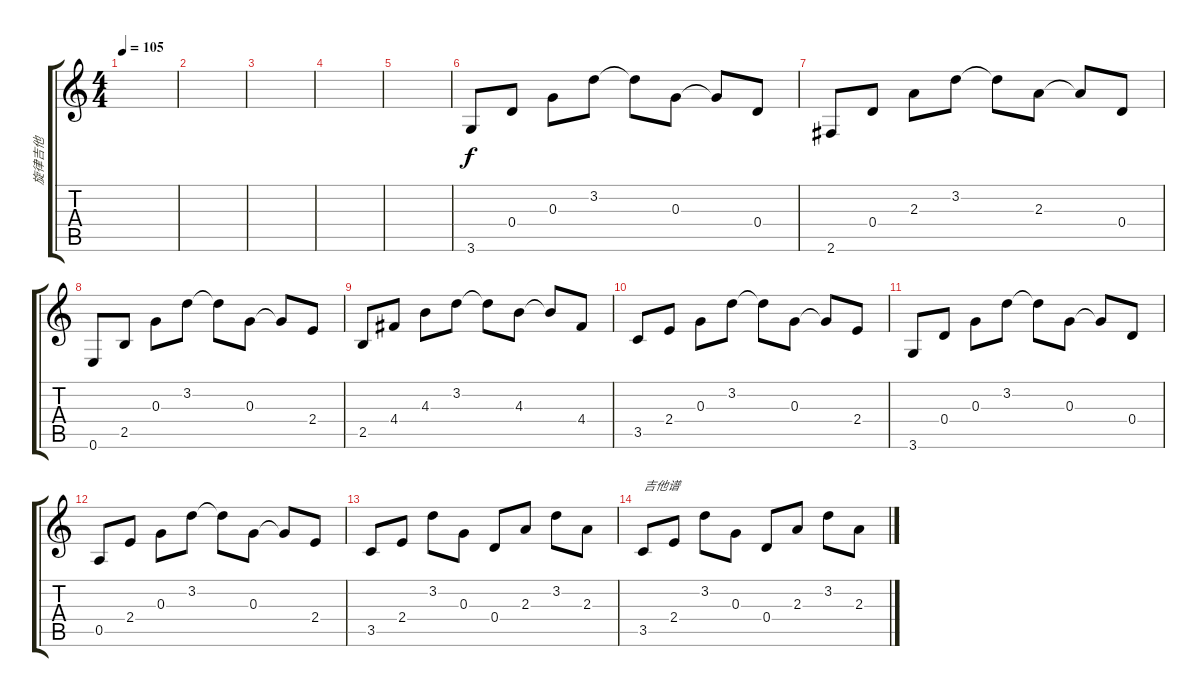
\track ("旋律吉他" "旋律吉他") {instrument distortionguitar}
\staff {score tabs}
\tuning (E4 B3 G3 D3 A2 E2) {hide}
\ts (4 4)
\tempo 105
\clef g2
\ks c
|
|
|
|
|
3.6.8 0.4.8 0.3.8 3.2.8 3.2{t}.8 0.3.8 0.3{t}.8 0.4.8 |
2.6.8 0.4.8 2.3.8 3.2.8 3.2{t}.8 2.3.8 2.3{t}.8 0.4.8 |
0.6.8 2.5.8 0.3.8 3.2.8 3.2{t}.8 0.3.8 0.3{t}.8 2.4.8 |
2.5.8 4.4.8 4.3.8 3.2.8 3.2{t}.8 4.3.8 4.3{t}.8 4.4.8 |
3.5.8 2.4.8 0.3.8 3.2.8 3.2{t}.8 0.3.8 0.3{t}.8 2.4.8 |
3.6.8 0.4.8 0.3.8 3.2.8 3.2{t}.8 0.3.8 0.3{t}.8 0.4.8 |
0.5.8 2.4.8 0.3.8 3.2.8 3.2{t}.8 0.3.8 0.3{t}.8 2.4.8 |
3.5.8 2.4.8 3.2.8 0.3.8 0.4.8 2.3.8 3.2.8 2.3.8 |
3.5.8{txt "吉他谱"} 2.4.8 3.2.8 0.3.8 0.4.8 2.3.8 3.2.8 2.3.8
